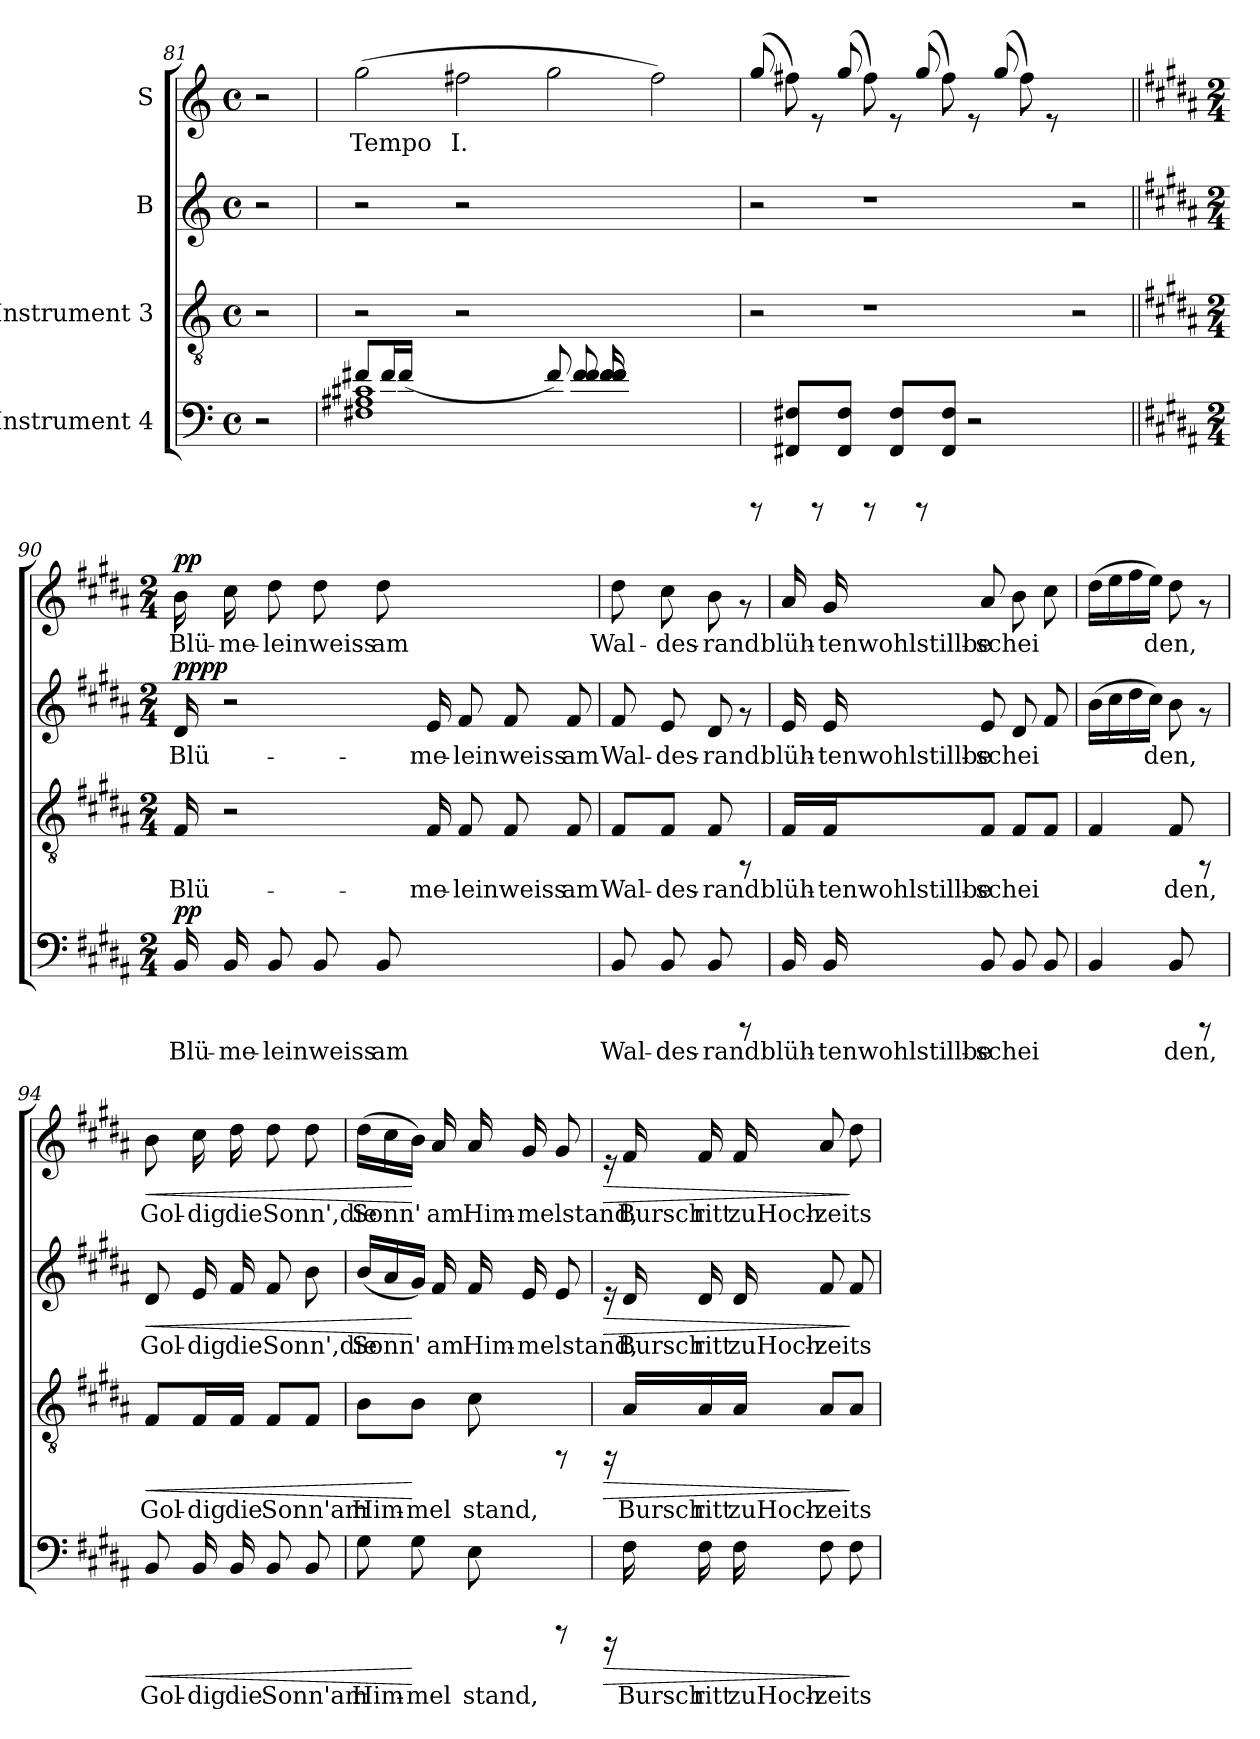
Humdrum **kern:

**kern	**text	**dynam	**kern	**text	**dynam	**kern	**text	**dynam	**kern	**text	**dynam
*part4	*part4	*part4	*part3	*part3	*part3	*part2	*part2	*part2	*part1	*part1	*part1
*staff4	*staff4	*staff4	*staff3	*staff3	*staff3	*staff2	*staff2	*staff2	*staff1	*staff1	*staff1
*I"Instrument 4	*	*	*I"Instrument 3	*	*	*I"B	*	*	*I"S	*	*
*clefF4	*	*	*clefGv2	*	*	*clefG2	*	*	*clefG2	*	*
*k[]	*	*	*k[]	*	*	*k[]	*	*	*k[]	*	*
*C:	*	*	*C:	*	*	*C:	*	*	*C:	*	*
*M4/4	*	*	*M4/4	*	*	*M4/4	*	*	*M4/4	*	*
*met(c)	*	*	*met(c)	*	*	*met(c)	*	*	*met(c)	*	*
=81	=81	=81	=81	=81	=81	=81	=81	=81	=81	=81	=81
2r	.	.	2r	.	.	2r	.	.	2r	.	.
=82	=82	=82	=82	=82	=82	=82	=82	=82	=82	=82	=82
2r	.	.	2r	.	.	2r	.	.	2r	.	.
=83	=83	=83	=83	=83	=83	=83	=83	=83	=83	=83	=83
2r	.	.	2r	.	.	2r	.	.	2r	.	.
=84	=84	=84	=84	=84	=84	=84	=84	=84	=84	=84	=84
2r	.	.	2r	.	.	2r	.	.	2r	.	.
=85	=85	=85	=85	=85	=85	=85	=85	=85	=85	=85	=85
2r	.	.	2r	.	.	2r	.	.	2r	.	.
=86	=86	=86	=86	=86	=86	=86	=86	=86	=86	=86	=86
2r	.	.	2r	.	.	2r	.	.	2r	.	.
=87	=87	=87	=87	=87	=87	=87	=87	=87	=87	=87	=87
2r	.	.	2r	.	.	2r	.	.	2r	.	.
=88	=88	=88	=88	=88	=88	=88	=88	=88	=88	=88	=88
*^	*	*	*	*	*	*	*	*	*	*	*
!	!	!LO:LY:b:cj	!	!	!	!	!	!	!	!	!LO:LY:b:cj	!
1c#X 1A#X 1F#X	8f#X/L	.	.	2r	.	.	2r	.	.	(>2gg\	Tempo	.
!	!	!LO:LY:b:cj	!	!	!	!	!	!	!	!	!	!
.	16f#/	.	.	.	.	.	.	.	.	.	.	.
!	!	!LO:LY:b:cj	!	!	!	!	!	!	!	!	!	!
.	(<16f#/J	.	.	.	.	.	.	.	.	.	.	.
.	2ryy	.	.	.	.	.	.	.	.	.	.	.
!	!	!	!	!	!	!	!	!	!	!	!LO:LY:b:cj	!
.	.	.	.	2r	.	.	2r	.	.	2ff#X\	I.	.
.	8.ryy	.	.	.	.	.	.	.	.	.	.	.
.	1ryy	.	.	.	.	.	.	.	.	.	.	.
!	!	!LO:LY:b:cj	!	!	!	!	!	!	!	!	!LO:LY:b:cj	!
8f#/L)	.	.	.	1ryy	.	.	1ryy	.	.	2gg\	.	.
8f#/ 8f#/	.	.	.	.	.	.	.	.	.	.	.	.
!	!	!LO:LY:b:cj	!	!	!	!	!	!	!	!	!	!
16f#/ 16f#/ 16f#/ 16f#/ 16f#/ 16f#/	.	.	.	.	.	.	.	.	.	.	.	.
2ryy	.	.	.	.	.	.	.	.	.	.	.	.
!	!	!	!	!	!	!	!	!	!	!	!LO:LY:b:cj	!
.	.	.	.	.	.	.	.	.	.	2ff#\)	.	.
8.ryy	.	.	.	.	.	.	.	.	.	.	.	.
.	16ryy	.	.	.	.	.	.	.	.	.	.	.
=89	=89	=89	=89	=89	=89	=89	=89	=89	=89	=89	=89	=89
!	!	!	!	!	!	!	!	!	!	!	!LO:LY:b:cj	!
*v	*v	*	*	*	*	*	*	*	*	*	*	*
8rBBBB	.	.	2r	.	.	2r	.	.	(<8gg/	.	.
!	!LO:LY:b:cj	!	!	!	!	!	!	!	!	!LO:LY:b:cj	!
8F#X/ 8FF#X/L	.	.	.	.	.	.	.	.	8ff#X\)	.	.
8rBBBB	.	.	.	.	.	.	.	.	8re	.	.
!	!LO:LY:b:cj	!	!	!	!	!	!	!	!	!LO:LY:b:cj	!
8F#/ 8FF#/J	.	.	.	.	.	.	.	.	(<8gg/	.	.
!	!	!	!	!	!	!	!	!	!	!LO:LY:b:cj	!
8rBBBB	.	.	1r	.	.	1r	.	.	8ff#\)	.	.
!	!LO:LY:b:cj	!	!	!	!	!	!	!	!	!	!
8F#/ 8FF#/L	.	.	.	.	.	.	.	.	8re	.	.
!	!	!	!	!	!	!	!	!	!	!LO:LY:b:cj	!
8rBBBB	.	.	.	.	.	.	.	.	(<8gg/	.	.
!	!LO:LY:b:cj	!	!	!	!	!	!	!	!	!LO:LY:b:cj	!
8F#/ 8FF#/J	.	.	.	.	.	.	.	.	8ff#\)	.	.
2r	.	.	.	.	.	.	.	.	8re	.	.
!	!	!	!	!	!	!	!	!	!	!LO:LY:b:cj	!
.	.	.	.	.	.	.	.	.	(<8gg/	.	.
!	!	!	!	!	!	!	!	!	!	!LO:LY:b:cj	!
.	.	.	.	.	.	.	.	.	8ff#\)	.	.
.	.	.	.	.	.	.	.	.	8re	.	.
2ryy	.	.	2r	.	.	2r	.	.	2ryy	.	.
=90||	=90||	=90||	=90||	=90||	=90||	=90||	=90||	=90||	=90||	=90||	=90||
*k[f#c#g#d#a#]	*	*	*k[f#c#g#d#a#]	*	*	*k[f#c#g#d#a#]	*	*	*k[f#c#g#d#a#]	*	*
*B:	*	*	*B:	*	*	*B:	*	*	*B:	*	*
*M2/4	*	*	*M2/4	*	*	*M2/4	*	*	*M2/4	*	*
!	!LO:LY:b:cj	!LO:DY:a	!	!LO:LY:b:cj	!	!	!LO:LY:b:cj	!LO:DY:a	!	!LO:LY:b:cj	!
!	!	!	!	!	!	!	!	!LO:DY:n=1:b	!	!	!LO:DY:a
16BB/	Blü-	pp	16F#/	Blü-	.	16d#/	Blü-	pp pp	16b\	Blü-	pp
!	!LO:LY:b:cj	!	!	!	!	!	!	!	!	!LO:LY:b:cj	!
16BB/	-me-	.	2r	.	.	2r	.	.	16cc#\	-me-	.
!	!LO:LY:b:cj	!	!	!	!	!	!	!	!	!LO:LY:b:cj	!
8BB/	-lein	.	.	.	.	.	.	.	8dd#\	-lein	.
!	!LO:LY:b:cj	!	!	!	!	!	!	!	!	!LO:LY:b:cj	!
8BB/	weiss	.	.	.	.	.	.	.	8dd#\	weiss	.
!	!LO:LY:b:cj	!	!	!	!	!	!	!	!	!LO:LY:b:cj	!
8BB/	am	.	.	.	.	.	.	.	8dd#\	am	.
2ryy	.	.	.	.	.	.	.	.	2ryy	.	.
!	!	!	!	!LO:LY:b:cj	!	!	!LO:LY:b:cj	!	!	!	!
.	.	.	16F#/	-me-	.	16e/	-me-	.	.	.	.
!	!	!	!	!LO:LY:b:cj	!	!	!LO:LY:b:cj	!	!	!	!
.	.	.	8F#/	-lein	.	8f#/	-lein	.	.	.	.
!	!	!	!	!LO:LY:b:cj	!	!	!LO:LY:b:cj	!	!	!	!
.	.	.	8F#/	weiss	.	8f#/	weiss	.	.	.	.
!	!	!	!	!LO:LY:b:cj	!	!	!LO:LY:b:cj	!	!	!	!
.	.	.	8F#/	am	.	8f#/	am	.	.	.	.
=91	=91	=91	=91	=91	=91	=91	=91	=91	=91	=91	=91
!	!LO:LY:b:cj	!	!	!LO:LY:b:cj	!	!	!LO:LY:b:cj	!	!	!LO:LY:b:cj	!
8BB/	Wal-	.	8F#/L	Wal-	.	8f#/	Wal-	.	8dd#\	Wal-	.
!	!LO:LY:b:cj	!	!	!LO:LY:b:cj	!	!	!LO:LY:b:cj	!	!	!LO:LY:b:cj	!
8BB/	-des-	.	8F#/J	-des-	.	8e/	-des-	.	8cc#\	-des-	.
!	!LO:LY:b:cj	!	!	!LO:LY:b:cj	!	!	!LO:LY:b:cj	!	!	!LO:LY:b:cj	!
8BB/	-rand	.	8F#/	-rand	.	8d#/	-rand	.	8b\	-rand	.
8rCCC	.	.	8rFF	.	.	8rf	.	.	8rf	.	.
!!LO:LB:g=z
=92	=92	=92	=92	=92	=92	=92	=92	=92	=92	=92	=92
!	!LO:LY:b:cj	!	!	!LO:LY:b:cj	!	!	!LO:LY:b:cj	!	!	!LO:LY:b:cj	!
16BB/	blüh-	.	16F#/LL	blüh-	.	16e/	blüh-	.	16a#/	blüh-	.
!	!LO:LY:b:cj	!	!	!LO:LY:b:cj	!	!	!LO:LY:b:cj	!	!	!LO:LY:b:cj	!
16BB/	-tenwohlstillbe-	.	16F#/J	-tenwohlstillbe-	.	16e/	-tenwohlstillbe-	.	16g#/	-tenwohlstillbe-	.
!	!LO:LY:b:cj	!	!	!LO:LY:b:cj	!	!	!LO:LY:b:cj	!	!	!LO:LY:b:cj	!
8BB/	-schei-	.	8F#/J	-schei-	.	8e/	-schei-	.	8a#/	-schei-	.
!	!LO:LY:b:cj	!	!	!LO:LY:b:cj	!	!	!LO:LY:b:cj	!	!	!LO:LY:b:cj	!
8BB/	--	.	8F#/L	--	.	8d#/	--	.	8b\	--	.
!	!LO:LY:b:cj	!	!	!LO:LY:b:cj	!	!	!LO:LY:b:cj	!	!	!LO:LY:b:cj	!
8BB/	--	.	8F#/J	--	.	8f#/	--	.	8cc#\	--	.
=93	=93	=93	=93	=93	=93	=93	=93	=93	=93	=93	=93
!	!LO:LY:b:cj	!	!	!LO:LY:b:cj	!	!	!LO:LY:b:cj	!	!	!LO:LY:b:cj	!
4BB/	--	.	4F#/	--	.	(>16b\L	--	.	(>16dd#\L	--	.
!	!	!	!	!	!	!	!LO:LY:b:cj	!	!	!LO:LY:b:cj	!
.	.	.	.	.	.	16cc#\	--	.	16ee\	--	.
!	!	!	!	!	!	!	!LO:LY:b:cj	!	!	!LO:LY:b:cj	!
.	.	.	.	.	.	16dd#\	--	.	16ff#\	--	.
!	!	!	!	!	!	!	!LO:LY:b:cj	!	!	!LO:LY:b:cj	!
.	.	.	.	.	.	16cc#\J)	-den,	.	16ee\J)	-den,	.
!	!LO:LY:b:cj	!	!	!LO:LY:b:cj	!	!	!LO:LY:b:cj	!	!	!LO:LY:b:cj	!
8BB/	-den,	.	8F#/	-den,	.	8b\	.	.	8dd#\	.	.
8rCCC	.	.	8rFF	.	.	8rf	.	.	8rf	.	.
=94	=94	=94	=94	=94	=94	=94	=94	=94	=94	=94	=94
!	!LO:LY:b:cj	!LO:HP:b	!	!LO:LY:b:cj	!LO:HP:b	!	!LO:LY:b:cj	!LO:HP:b	!	!LO:LY:b:cj	!LO:HP:b
8BB/	Gol-	<	8F#/L	Gol-	<	8d#/	Gol-	<	8b\	Gol-	<
!	!LO:LY:b:cj	!	!	!LO:LY:b:cj	!	!	!LO:LY:b:cj	!	!	!LO:LY:b:cj	!
16BB/	-dig	.	16F#/L	-dig	.	16e/	-dig	.	16cc#\	-dig	.
!	!LO:LY:b:cj	!	!	!LO:LY:b:cj	!	!	!LO:LY:b:cj	!	!	!LO:LY:b:cj	!
16BB/	die	.	16F#/JJ	die	.	16f#/	dieSonn',die	.	16dd#\	dieSonn',die	.
!	!LO:LY:b:cj	!	!	!LO:LY:b:cj	!	!	!LO:LY:b:cj	!	!	!LO:LY:b:cj	!
8BB/	Sonn'am	.	8F#/L	Sonn'am	.	8f#/	.	.	8dd#\	.	.
!	!LO:LY:b:cj	!	!	!LO:LY:b:cj	!	!	!LO:LY:b:cj	!	!	!LO:LY:b:cj	!
8BB/	.	.	8F#/J	.	.	8b\	.	.	8dd#\	.	.
=95	=95	=95	=95	=95	=95	=95	=95	=95	=95	=95	=95
!	!LO:LY:b:cj	!	!	!LO:LY:b:cj	!	!	!LO:LY:b:cj	!	!	!LO:LY:b:cj	!
8G#\	Him-	.	8B\L	Him-	.	(<16b/L	Sonn'	.	(>16dd#\L	Sonn'	.
!	!	!	!	!	!	!	!LO:LY:b:cj	!	!	!LO:LY:b:cj	!
.	.	.	.	.	.	16a#/	.	.	16cc#\	.	.
!	!LO:LY:b:cj	!	!	!LO:LY:b:cj	!	!	!LO:LY:b:cj	!	!	!LO:LY:b:cj	!
8G#\	-mel	[	8B\J	-mel	[	16g#/J)	.	[	16b\J)	.	[
!	!	!	!	!	!	!	!LO:LY:b:cj	!	!	!LO:LY:b:cj	!
.	.	.	.	.	.	16f#/	am	.	16a#/	am	.
!	!LO:LY:b:cj	!	!	!LO:LY:b:cj	!	!	!LO:LY:b:cj	!	!	!LO:LY:b:cj	!
8E\	stand,	.	8c#\	stand,	.	16f#/	Him-	.	16a#/	Him-	.
!	!	!	!	!	!	!	!LO:LY:b:cj	!	!	!LO:LY:b:cj	!
.	.	.	.	.	.	16e/	-melstand,	.	16g#/	-melstand,	.
!	!	!	!	!	!	!	!LO:LY:b:cj	!	!	!LO:LY:b:cj	!
8rCCC	.	.	8rFF	.	.	8e/	.	.	8g#/	.	.
=96	=96	=96	=96	=96	=96	=96	=96	=96	=96	=96	=96
!	!	!LO:HP:b	!	!	!LO:HP:b	!	!	!LO:HP:b	!	!	!LO:HP:b
16rBBBB	.	>	16rEE	.	>	16re	.	>	16re	.	>
!	!LO:LY:b:cj	!	!	!LO:LY:b:cj	!	!	!LO:LY:b:cj	!	!	!LO:LY:b:cj	!
16F#\	Bursch	.	16A#/LL	Bursch	.	16d#/	Bursch	.	16f#/	Bursch	.
!	!LO:LY:b:cj	!	!	!LO:LY:b:cj	!	!	!LO:LY:b:cj	!	!	!LO:LY:b:cj	!
16F#\	ritt	.	16A#/	ritt	.	16d#/	ritt	.	16f#/	ritt	.
!	!LO:LY:b:cj	!	!	!LO:LY:b:cj	!	!	!LO:LY:b:cj	!	!	!LO:LY:b:cj	!
16F#\	zuHoch-	.	16A#/JJ	zuHoch-	.	16d#/	zuHoch-	.	16f#/	zuHoch-	.
!	!LO:LY:b:cj	!	!	!LO:LY:b:cj	!	!	!LO:LY:b:cj	!	!	!LO:LY:b:cj	!
8F#\	-zeits-	.	8A#/L	-zeits-	.	8f#/	-zeits-	.	8a#/	-zeits-	.
!	!LO:LY:b:cj	!	!	!LO:LY:b:cj	!	!	!LO:LY:b:cj	!	!	!LO:LY:b:cj	!
8F#\	--	]	8A#/J	--	]	8f#/	--	]	8dd#\	--	]
=	=	=	=	=	=	=	=	=	=	=	=
*-	*-	*-	*-	*-	*-	*-	*-	*-	*-	*-	*-
